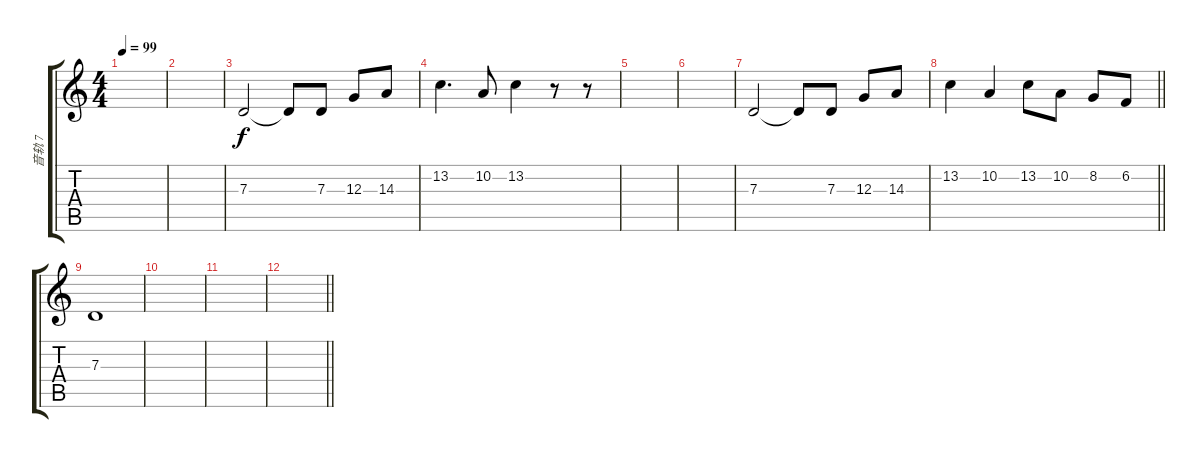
\track ("音轨 7" "音轨 7") {instrument panflute}
\staff {score tabs}
\tuning (E4 B3 G3 D3 A2 E2) {hide}
\ts (4 4)
\tempo 99
\clef g2
\ks c
|
|
7.3.2 7.3{t}.8 7.3.8 12.3.8 14.3.8 |
13.2.4{d} 10.2.8 13.2.4 r.8 r.8 |
|
|
7.3.2 7.3{t}.8 7.3.8 12.3.8 14.3.8 |
\barLineRight lightlight
13.2.4 10.2.4 13.2.8 10.2.8 8.2.8 6.2.8 |
7.3.1 |
|
|
\barLineRight lightlight
